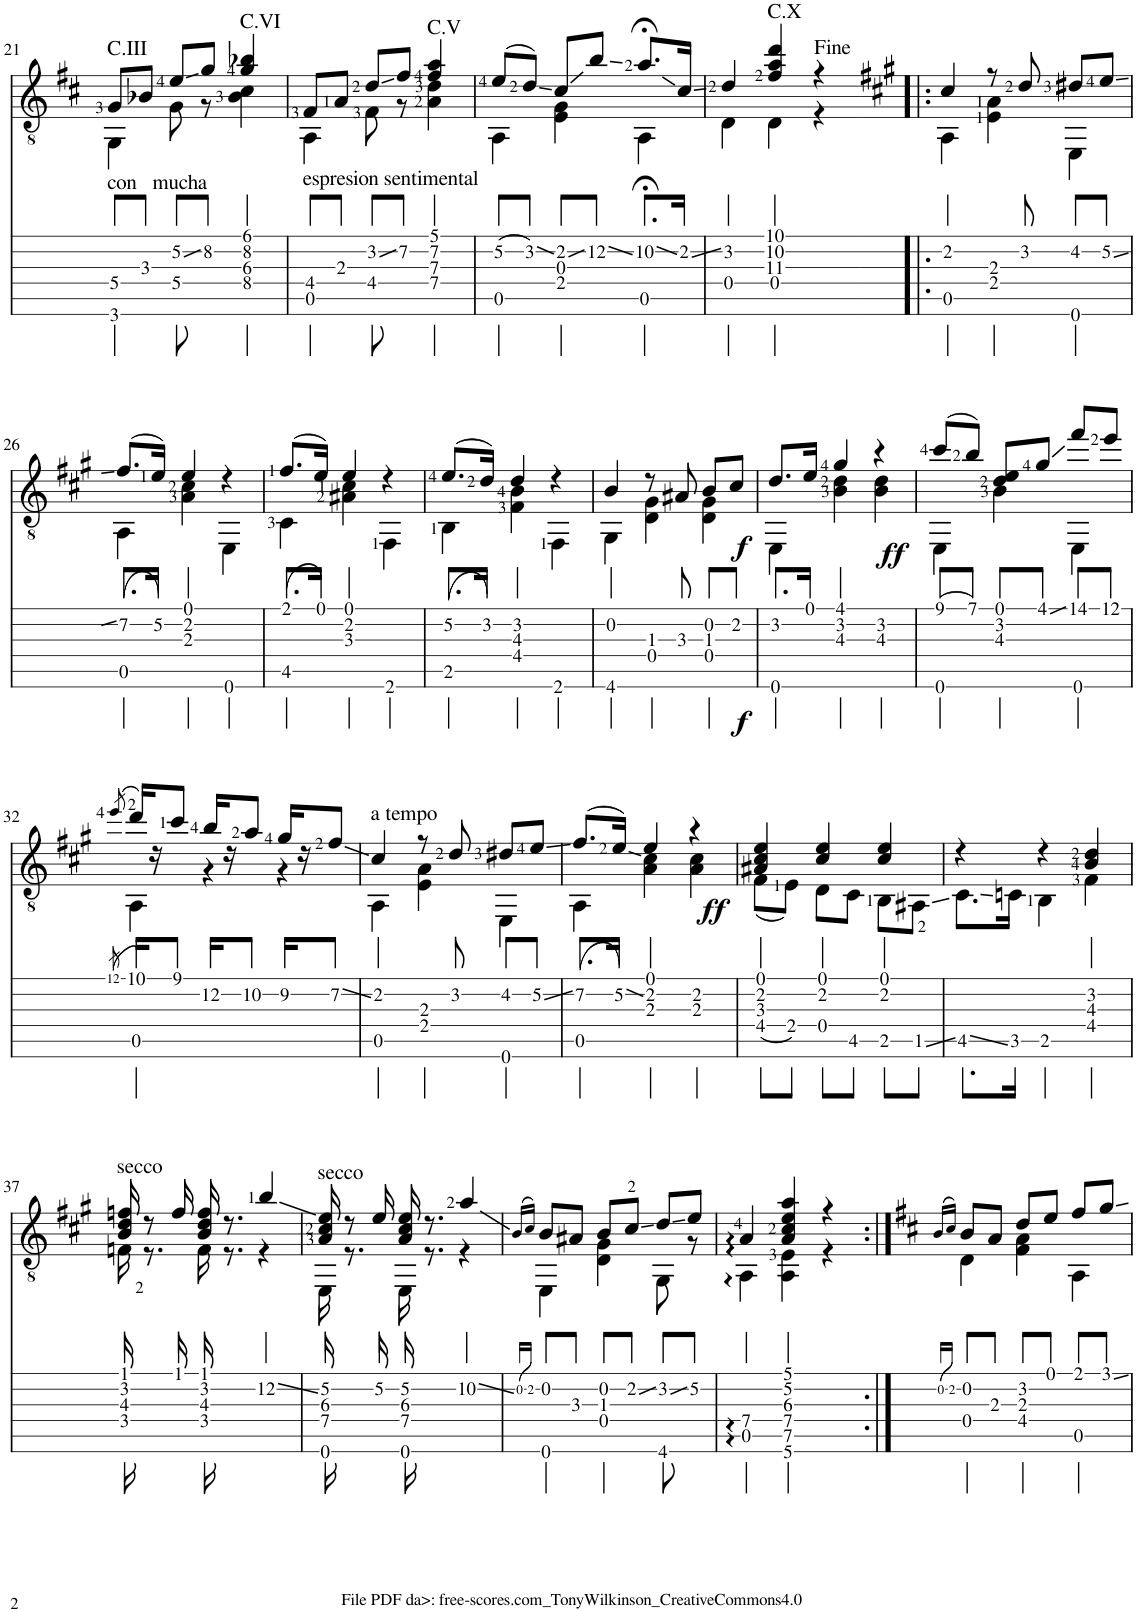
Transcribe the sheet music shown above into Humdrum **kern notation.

**kern	**dynam	**kern	**dynam
*part2	*part2	*part1	*part1
*staff2	*staff2	*staff1	*staff1
*I"Chitarra classica (Intavolatura)	*	*I"Guitar	*
!!LO:PB:g=z
*	*	*clefGv2	*
*k[f#c#]	*	*k[f#c#]	*
*M3/4	*	*M3/4	*
=21	=21	=21	=21
*^	*	*^	*
!	!	!	!LO:TX:a:t=C.III	!	!
!LO:TX:a:t=con   mucha	!	!	!	!	!
8G/L	4GG\	.	8G/L	4GG\	.
8B-X/J	.	.	8B-X/J	.	.
8e/L	8G\	.	8e/L	8G\	.
8g/J	8r	.	8g/J	8r	.
!	!	!	!LO:TX:a:t=C.VI	!	!
4g/ 4b-X/	4B-\ 4c#\	.	4g/ 4b-X/	4B-\ 4c#\	.
=22	=22	=22	=22	=22	=22
!LO:TX:a:t=espresion sentimental	!	!	!	!	!
8F#/L	4AA\	.	8F#/L	4AA\	.
8A/J	.	.	8A/J	.	.
8d/L	8F#\	.	8d/L	8F#\	.
8f#/J	8r	.	8f#/J	8r	.
!	!	!	!LO:TX:a:t=C.V	!	!
4f#/ 4a/	4A\ 4d\	.	4f#/ 4a/	4A\ 4d\	.
=23	=23	=23	=23	=23	=23
(8e/L	4AA\	.	(8e/L	4AA\	.
8d/J)	.	.	8d/J)	.	.
8c#/L	4E\ 4G\	.	8c#/L	4E\ 4G\	.
8b/J	.	.	8b/J	.	.
8.a;</L	4AA\	.	8.a;</L	4AA\	.
16c#/Jk	.	.	16c#/Jk	.	.
=24	=24	=24	=24	=24	=24
4d/	4D\	.	4d/	4D\	.
!	!	!	!LO:TX:a:t=C.X	!	!
4f#/ 4a/ 4dd/	4D\	.	4f#/ 4a/ 4dd/	4D\	.
4r	4r	.	4r	4r	.
=25!|:	=25!|:	=25!|:	=25!|:	=25!|:	=25!|:
*k[f#c#g#]	*	*	*k[f#c#g#]	*	*
4c#/	4AA\	.	4c#/	4AA\	.
8r	4E\ 4A\	.	8r	4E\ 4A\	.
8d/	.	.	8d/	.	.
8d#X/L	4EE\	.	8d#X/L	4EE\	.
8e/J	.	.	8e/J	.	.
!!LO:LB:g=z	!!
=26	=26	=26	=26	=26	=26
(8.f#/L	4AA\	.	(8.f#/L	4AA\	.
16e/Jk)	.	.	16e/Jk)	.	.
4e/	4A\ 4c#\	.	4e/	4A\ 4c#\	.
4r	4EE\	.	4r	4EE\	.
=27	=27	=27	=27	=27	=27
(8.f#/L	4C#\	.	(8.f#/L	4C#\	.
16e/Jk)	.	.	16e/Jk)	.	.
4e/	4A#X\ 4c#\	.	4e/	4A#X\ 4c#\	.
4r	4FF#\	.	4r	4FF#\	.
=28	=28	=28	=28	=28	=28
(8.e/L	4BB\	.	(8.e/L	4BB\	.
16d/Jk)	.	.	16d/Jk)	.	.
4d/	4F#\ 4B\	.	4d/	4F#\ 4B\	.
4r	4FF#\	.	4r	4FF#\	.
=29	=29	=29	=29	=29	=29
4B/	4GG#\	.	4B/	4GG#\	.
8r	4D\ 4G#\	.	8r	4D\ 4G#\	.
8A#X/	.	.	8A#X/	.	.
8B/L	4D\ 4G#\	.	8B/L	4D\ 4G#\	.
!	!	!LO:DY:b	!	!	!LO:DY:b
8c#/J	.	f	8c#/J	.	f
=30	=30	=30	=30	=30	=30
8.d/L	4EE\	.	8.d/L	4EE\	.
16e/Jk	.	.	16e/Jk	.	.
4g#/	4B\ 4d\	.	4g#/	4B\ 4d\	.
4r	4B\ 4d\	.	4r	4B\ 4d\	.
=31	=31	=31	=31	=31	=31
!	!	!	!	!	!LO:DY:b
(8cc#/L	4EE\	.	(8cc#/L	4EE\	ff
8b/J)	.	.	8b/J)	.	.
8d/ 8e/L	4B\	.	8d/ 8e/L	4B\	.
8g#/J	.	.	8g#/J	.	.
8ff#/L	4EE\	.	8ff#/L	4EE\	.
8ee/J	.	.	8ee/J	.	.
!!LO:LB:g=z	!!
=32	=32	=32	=32	=32	=32
(8qee/	.	.	(8qee/	.	.
16dd/LL)	4AA\	.	16dd/LL)	4AA\	.
16r	.	.	16r	.	.
8cc#/J	.	.	8cc#/J	.	.
16b/LL	4r	.	16b/LL	4r	.
16r	.	.	16r	.	.
8a/J	.	.	8a/J	.	.
16g#/LL	4r	.	16g#/LL	4r	.
16r	.	.	16r	.	.
8f#/J	.	.	8f#/J	.	.
=33	=33	=33	=33	=33	=33
!	!	!	!LO:TX:a:t=a tempo	!	!
4c#/	4AA\	.	4c#/	4AA\	.
8r	4E\ 4A\	.	8r	4E\ 4A\	.
8d/	.	.	8d/	.	.
8d#X/L	4EE\	.	8d#X/L	4EE\	.
8e/J	.	.	8e/J	.	.
=34	=34	=34	=34	=34	=34
(8.f#/L	4AA\	.	(8.f#/L	4AA\	.
16e/Jk)	.	.	16e/Jk)	.	.
4e/	4A\ 4c#\	.	4e/	4A\ 4c#\	.
4r	4A\ 4c#\	.	4r	4A\ 4c#\	.
=35	=35	=35	=35	=35	=35
!	!	!	!	!	!LO:DY:b
4A#X/ 4c#/ 4e/	(8F#\L	.	4A#X/ 4c#/ 4e/	(8F#\L	ff
.	8E\J)	.	.	8E\J)	.
4c#/ 4e/	8D\L	.	4c#/ 4e/	8D\L	.
.	8C#\J	.	.	8C#\J	.
4c#/ 4e/	8BB\L	.	4c#/ 4e/	8BB\L	.
.	8AA#X\J	.	.	8AA#X\J	.
=36	=36	=36	=36	=36	=36
4r	8.C#\L	.	4r	8.C#\L	.
.	16Cn\Jk	.	.	16Cn\Jk	.
4r	4BB\	.	4r	4BB\	.
4B/ 4d/	4F#\	.	4B/ 4d/	4F#\	.
!!LO:LB:g=z	!!
=37	=37	=37	=37	=37	=37
!	!	!	!LO:TX:a:t=secco	!	!
16B/ 16d/ 16fn/	16Fn\	.	16B/ 16d/ 16fn/	16Fn\	.
8r	8.r	.	8r	8.r	.
16f/	.	.	16f/	.	.
16B/ 16d/ 16f/	16F\	.	16B/ 16d/ 16f/	16F\	.
8.r	8.r	.	8.r	8.r	.
4b/	4r	.	4b/	4r	.
=38	=38	=38	=38	=38	=38
!	!	!	!LO:TX:a:t=secco	!	!
16A/ 16c#/ 16e/	16EE\	.	16A/ 16c#/ 16e/	16EE\	.
8r	8.r	.	8r	8.r	.
16e/	.	.	16e/	.	.
16A/ 16c#/ 16e/	16EE\	.	16A/ 16c#/ 16e/	16EE\	.
8.r	8.r	.	8.r	8.r	.
4a/	4r	.	4a/	4r	.
=39	=39	=39	=39	=39	=39
(16qB/LL	.	.	(16qB/LL	.	.
16qc#/JJ)	.	.	16qc#/JJ)	.	.
8B/L	4EE\	.	8B/L	4EE\	.
8A#X/J	.	.	8A#X/J	.	.
8B/L	4D\ 4G#\	.	8B/L	4D\ 4G#\	.
8c#/J	.	.	8c#/J	.	.
8d/L	8GG#\	.	8d/L	8GG#\	.
8e/J	8r	.	8e/J	8r	.
=40	=40	=40	=40	=40	=40
4A/	4AA\	.	4A/	4AA\	.
4A/ 4c#/ 4e/ 4a/	4AA\ 4E\	.	4A/ 4c#/ 4e/ 4a/	4AA\ 4E\	.
4r	4r	.	4r	4r	.
=41:|!	=41:|!	=41:|!	=41:|!	=41:|!	=41:|!
*k[f#c#]	*	*	*k[f#c#]	*	*
(16qB/LL	.	.	(16qB/LL	.	.
16qc#/JJ)	.	.	16qc#/JJ)	.	.
8B/L	4D\	.	8B/L	4D\	.
8A/J	.	.	8A/J	.	.
8d/L	4F#\ 4A\	.	8d/L	4F#\ 4A\	.
8e/J	.	.	8e/J	.	.
8f#/L	4AA\	.	8f#/L	4AA\	.
8g/J	.	.	8g/J	.	.
*v	*v	*	*	*	*
*	*	*v	*v	*
=	=	=	=
*-	*-	*-	*-
